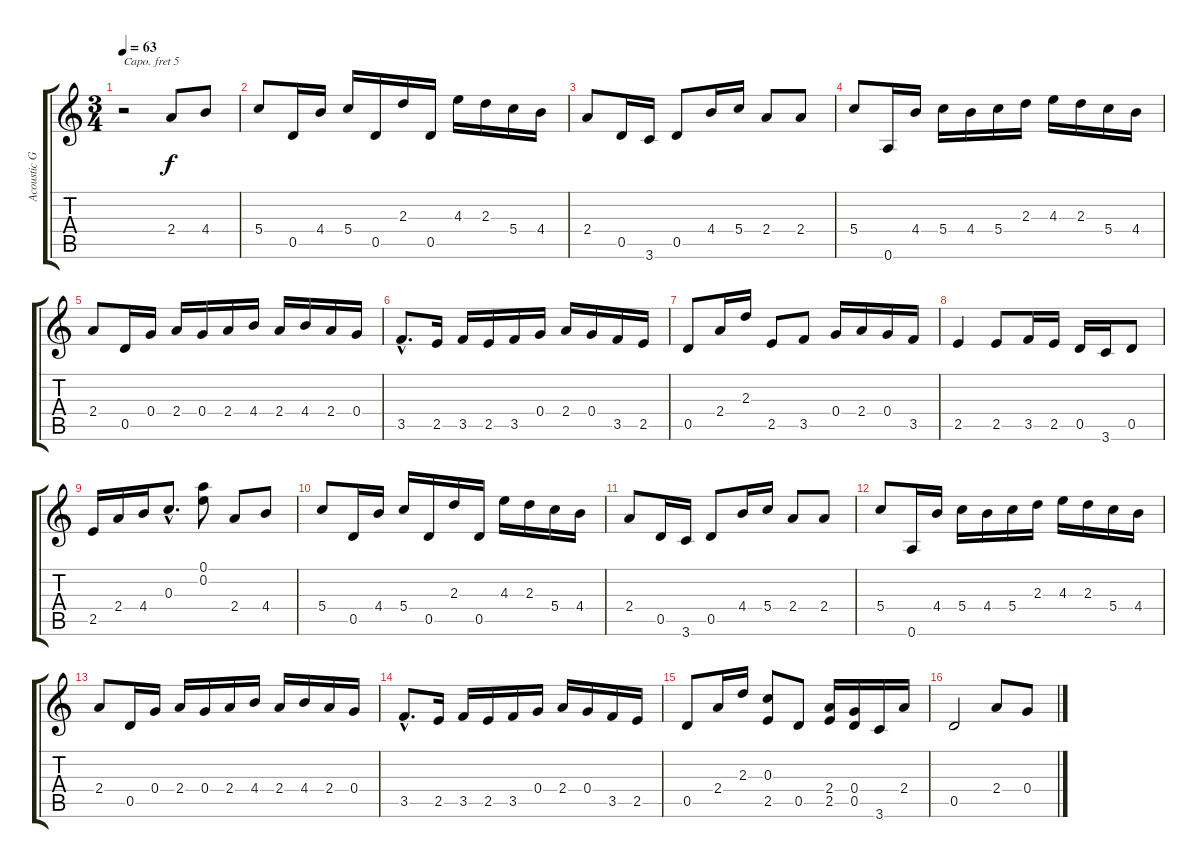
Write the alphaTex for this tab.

\track ("Acoustic Guitar (steel)" "Acoustic G") {instrument acousticguitarsteel}
\staff {score tabs}
\capo 5
\tuning (E4 B3 G3 D3 A2 E2) {hide}
\ts (3 4)
\tempo 63
\clef g2
\ks c
r.2{dy f instrument acousticguitarsteel} 2.4.8 4.4.8 |
5.4.8 0.5.16 4.4.16 5.4.16 0.5.16 2.3.16 0.5.16 4.3.16 2.3.16 5.4.16 4.4.16 |
2.4.8 0.5.16 3.6.16 0.5.8 4.4.16 5.4.16 2.4.8 2.4.8 |
5.4.8 0.6.16 4.4.16 5.4.16 4.4.16 5.4.16 2.3.16 4.3.16 2.3.16 5.4.16 4.4.16 |
2.4.8 0.5.16 0.4.16 2.4.16 0.4.16 2.4.16 4.4.16 2.4.16 4.4.16 2.4.16 0.4.16 |
3.5{hac}.8{d} 2.5.16 3.5.16 2.5.16 3.5.16 0.4.16 2.4.16 0.4.16 3.5.16 2.5.16 |
0.5.8 2.4.16 2.3.16 2.5.8 3.5.8 0.4.16 2.4.16 0.4.16 3.5.16 |
2.5.4 2.5.8 3.5.16 2.5.16 0.5.16 3.6.16 0.5.8 |
2.5.16 2.4.16 4.4.16 0.3{hac}.8{d} (0.1 0.2).8 2.4.8 4.4.8 |
5.4.8 0.5.16 4.4.16 5.4.16 0.5.16 2.3.16 0.5.16 4.3.16 2.3.16 5.4.16 4.4.16 |
2.4.8 0.5.16 3.6.16 0.5.8 4.4.16 5.4.16 2.4.8 2.4.8 |
5.4.8 0.6.16 4.4.16 5.4.16 4.4.16 5.4.16 2.3.16 4.3.16 2.3.16 5.4.16 4.4.16 |
2.4.8 0.5.16 0.4.16 2.4.16 0.4.16 2.4.16 4.4.16 2.4.16 4.4.16 2.4.16 0.4.16 |
3.5{hac}.8{d} 2.5.16 3.5.16 2.5.16 3.5.16 0.4.16 2.4.16 0.4.16 3.5.16 2.5.16 |
0.5.8 2.4.16 2.3.16 (0.3 2.5).8 0.5.8 (2.4 2.5).16 (0.4 0.5).16 3.6.16 2.4.16 |
0.5.2 2.4.8 0.4.8
